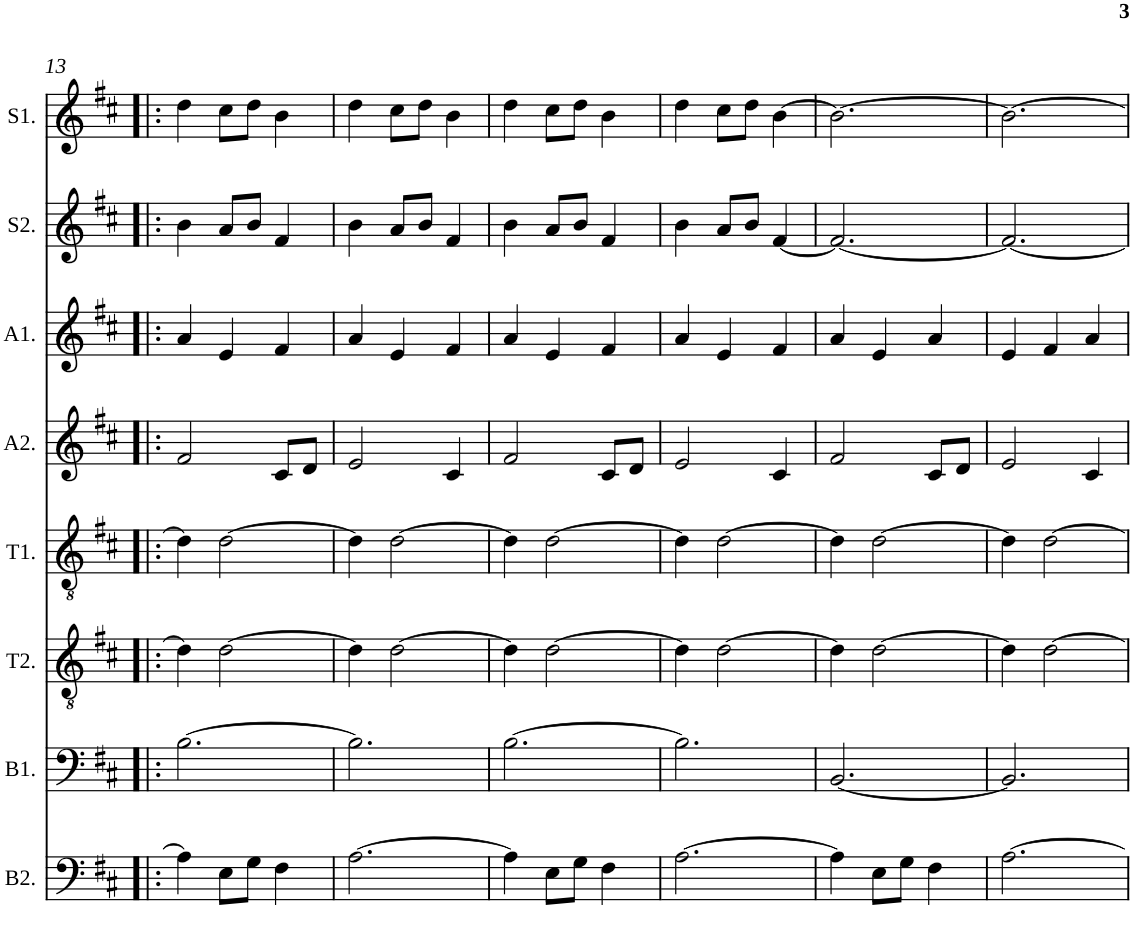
**kern	**kern	**kern	**kern	**kern	**kern	**kern	**kern
*part8	*part7	*part6	*part5	*part4	*part3	*part2	*part1
*staff8	*staff7	*staff6	*staff5	*staff4	*staff3	*staff2	*staff1
*I"Bass 2	*I"Bass 1	*I"Tenor 2	*I"Tenor 1	*I"Alto 2	*I"Alto 1	*I"Soprano 2	*I"Soprano 1
*I'B2.	*I'B1.	*I'T2.	*I'T1.	*I'A2.	*I'A1.	*I'S2.	*I'S1.
!!LO:PB:g=z
*clefF4	*clefF4	*clefGv2	*clefGv2	*clefG2	*clefG2	*clefG2	*clefG2
*k[f#c#]	*k[f#c#]	*k[f#c#]	*k[f#c#]	*k[f#c#]	*k[f#c#]	*k[f#c#]	*k[f#c#]
*b:	*b:	*b:	*b:	*b:	*b:	*b:	*b:
*M3/4	*M3/4	*M3/4	*M3/4	*M3/4	*M3/4	*M3/4	*M3/4
=13!|:	=13!|:	=13!|:	=13!|:	=13!|:	=13!|:	=13!|:	=13!|:
4A\]	[2.B\	4d\]	4d\]	2f#/	4a/	4b\	4dd\
8E\L	.	[2d\	[2d\	.	4e/	8a/L	8cc#\L
8G\J	.	.	.	.	.	8b/J	8dd\J
4F#\	.	.	.	8c#/L	4f#/	4f#/	4b\
.	.	.	.	8d/J	.	.	.
=14	=14	=14	=14	=14	=14	=14	=14
[2.A\	2.B\]	4d\]	4d\]	2e/	4a/	4b\	4dd\
.	.	[2d\	[2d\	.	4e/	8a/L	8cc#\L
.	.	.	.	.	.	8b/J	8dd\J
.	.	.	.	4c#/	4f#/	4f#/	4b\
=15	=15	=15	=15	=15	=15	=15	=15
4A\]	[2.B\	4d\]	4d\]	2f#/	4a/	4b\	4dd\
8E\L	.	[2d\	[2d\	.	4e/	8a/L	8cc#\L
8G\J	.	.	.	.	.	8b/J	8dd\J
4F#\	.	.	.	8c#/L	4f#/	4f#/	4b\
.	.	.	.	8d/J	.	.	.
=16	=16	=16	=16	=16	=16	=16	=16
[2.A\	2.B\]	4d\]	4d\]	2e/	4a/	4b\	4dd\
.	.	[2d\	[2d\	.	4e/	8a/L	8cc#\L
.	.	.	.	.	.	8b/J	8dd\J
.	.	.	.	4c#/	4f#/	[4f#/	[4b\
=17	=17	=17	=17	=17	=17	=17	=17
4A\]	[2.BB/	4d\]	4d\]	2f#/	4a/	2.f#/_	2.b\_
8E\L	.	[2d\	[2d\	.	4e/	.	.
8G\J	.	.	.	.	.	.	.
4F#\	.	.	.	8c#/L	4a/	.	.
.	.	.	.	8d/J	.	.	.
=18	=18	=18	=18	=18	=18	=18	=18
[2.A\	2.BB/]	4d\]	4d\]	2e/	4e/	2.f#/_	2.b\_
.	.	[2d\	[2d\	.	4f#/	.	.
.	.	.	.	4c#/	4a/	.	.
=	=	=	=	=	=	=	=
*-	*-	*-	*-	*-	*-	*-	*-
